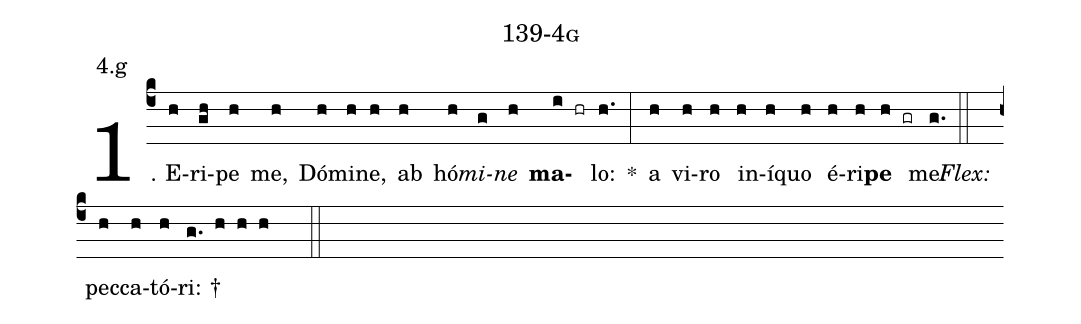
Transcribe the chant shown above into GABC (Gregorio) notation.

name: 139-4g;
annotation: 4.g;
%%
(c4)1. E(h)ri(gh)pe(h) me,(h) Dó(h)mi(h)ne,(h) ab(h) hó(h)<i>mi</i>(g)<i>ne</i>(h) <b>ma</b>(i hr)lo:(h.) *(:) a(h) vi(h)ro(h) in(h)í(h)quo(h) é(h)ri(h)<b>pe</b>(h gr) me.(g.) (::)
<i>Flex:</i>()  pec(h)ca(h)tó(h)ri: †(g. h h h  ::)
